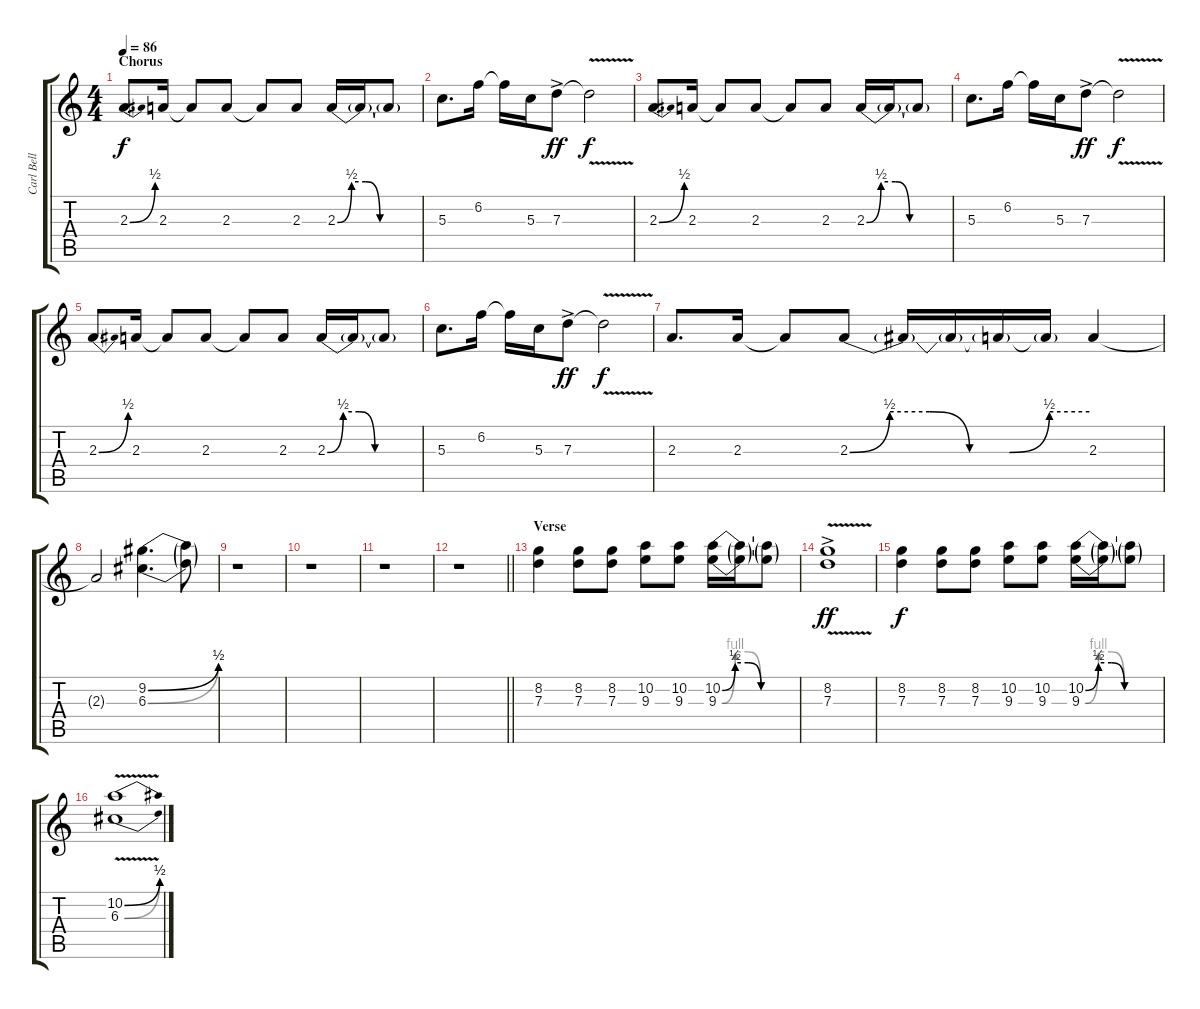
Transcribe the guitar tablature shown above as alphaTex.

\track ("Carl Bell (Lead Guitar)" "Carl Bell ") {instrument distortionguitar}
\staff {score tabs}
\tuning (E4 B3 G3 D3 A2 D2) {hide}
\ts (4 4)
\section ("" "Chorus")
\tempo 86
\clef g2
\ks c
2.3{be (bend 0 0 60 2)}.8{d dy f} 2.3.16 2.3{t}.8 2.3.8 2.3{t}.8 2.3.8 2.3{be (custom 0 0 10 2 20 2 30 0 60 0)}.16 2.3{t}.16 2.3{t}.8 |
5.3.8{d} 6.2.16 6.2{t}.16 5.3.16 7.3{ac}.8{dy ff} 7.3{v t}.2{dy f} |
2.3{be (bend 0 0 60 2)}.8{d} 2.3.16 2.3{t}.8 2.3.8 2.3{t}.8 2.3.8 2.3{be (custom 0 0 10 2 20 2 30 0 60 0)}.16 2.3{t}.16 2.3{t}.8 |
5.3.8{d} 6.2.16 6.2{t}.16 5.3.16 7.3{ac}.8{dy ff} 7.3{v t}.2{dy f} |
2.3{be (bend 0 0 60 2)}.8{d} 2.3.16 2.3{t}.8 2.3.8 2.3{t}.8 2.3.8 2.3{be (custom 0 0 10 2 20 2 30 0 60 0)}.16 2.3{t}.16 2.3{t}.8 |
5.3.8{d} 6.2.16 6.2{t}.16 5.3.16 7.3{ac}.8{dy ff} 7.3{v t}.2{dy f} |
2.3.8{d} 2.3.16 2.3{t}.8 2.3{be (custom 0 0 10 2 20 2 30 0 40 0 50 2 60 2)}.8 2.3{t}.16 2.3{t}.16 2.3{t}.16 2.3{t}.16 2.3.4 |
2.3{t}.2 (9.2{be (bend 0 0 60 2)} 6.3{be (bend 0 0 60 2)}).4{d} (9.2{t} 6.3{t}).8 |
r.1 |
r.1 |
r.1 |
\barLineRight lightlight
r.1 |
\section ("" "Verse")
(8.2 7.3).4 (8.2 7.3).8 (8.2 7.3).8 (10.2 9.3).8 (10.2 9.3).8 (10.2{be (custom 0 0 10 2 20 2 30 0 60 0)} 9.3{be (custom 0 0 10 4 20 4 30 0 60 0)}).16 (10.2{t} 9.3{t}).16 (10.2{t} 9.3{t}).8 |
(8.2{v ac} 7.3{v ac}).1{dy ff} |
(8.2 7.3).4{dy f} (8.2 7.3).8 (8.2 7.3).8 (10.2 9.3).8 (10.2 9.3).8 (10.2{be (custom 0 0 10 2 20 2 30 0 60 0)} 9.3{be (custom 0 0 10 4 20 4 30 0 60 0)}).16 (10.2{t} 9.3{t}).16 (10.2{t} 9.3{t}).8 |
(10.2{be (bend 0 0 60 2) v} 6.3{be (bend 0 0 60 2) v}).1
